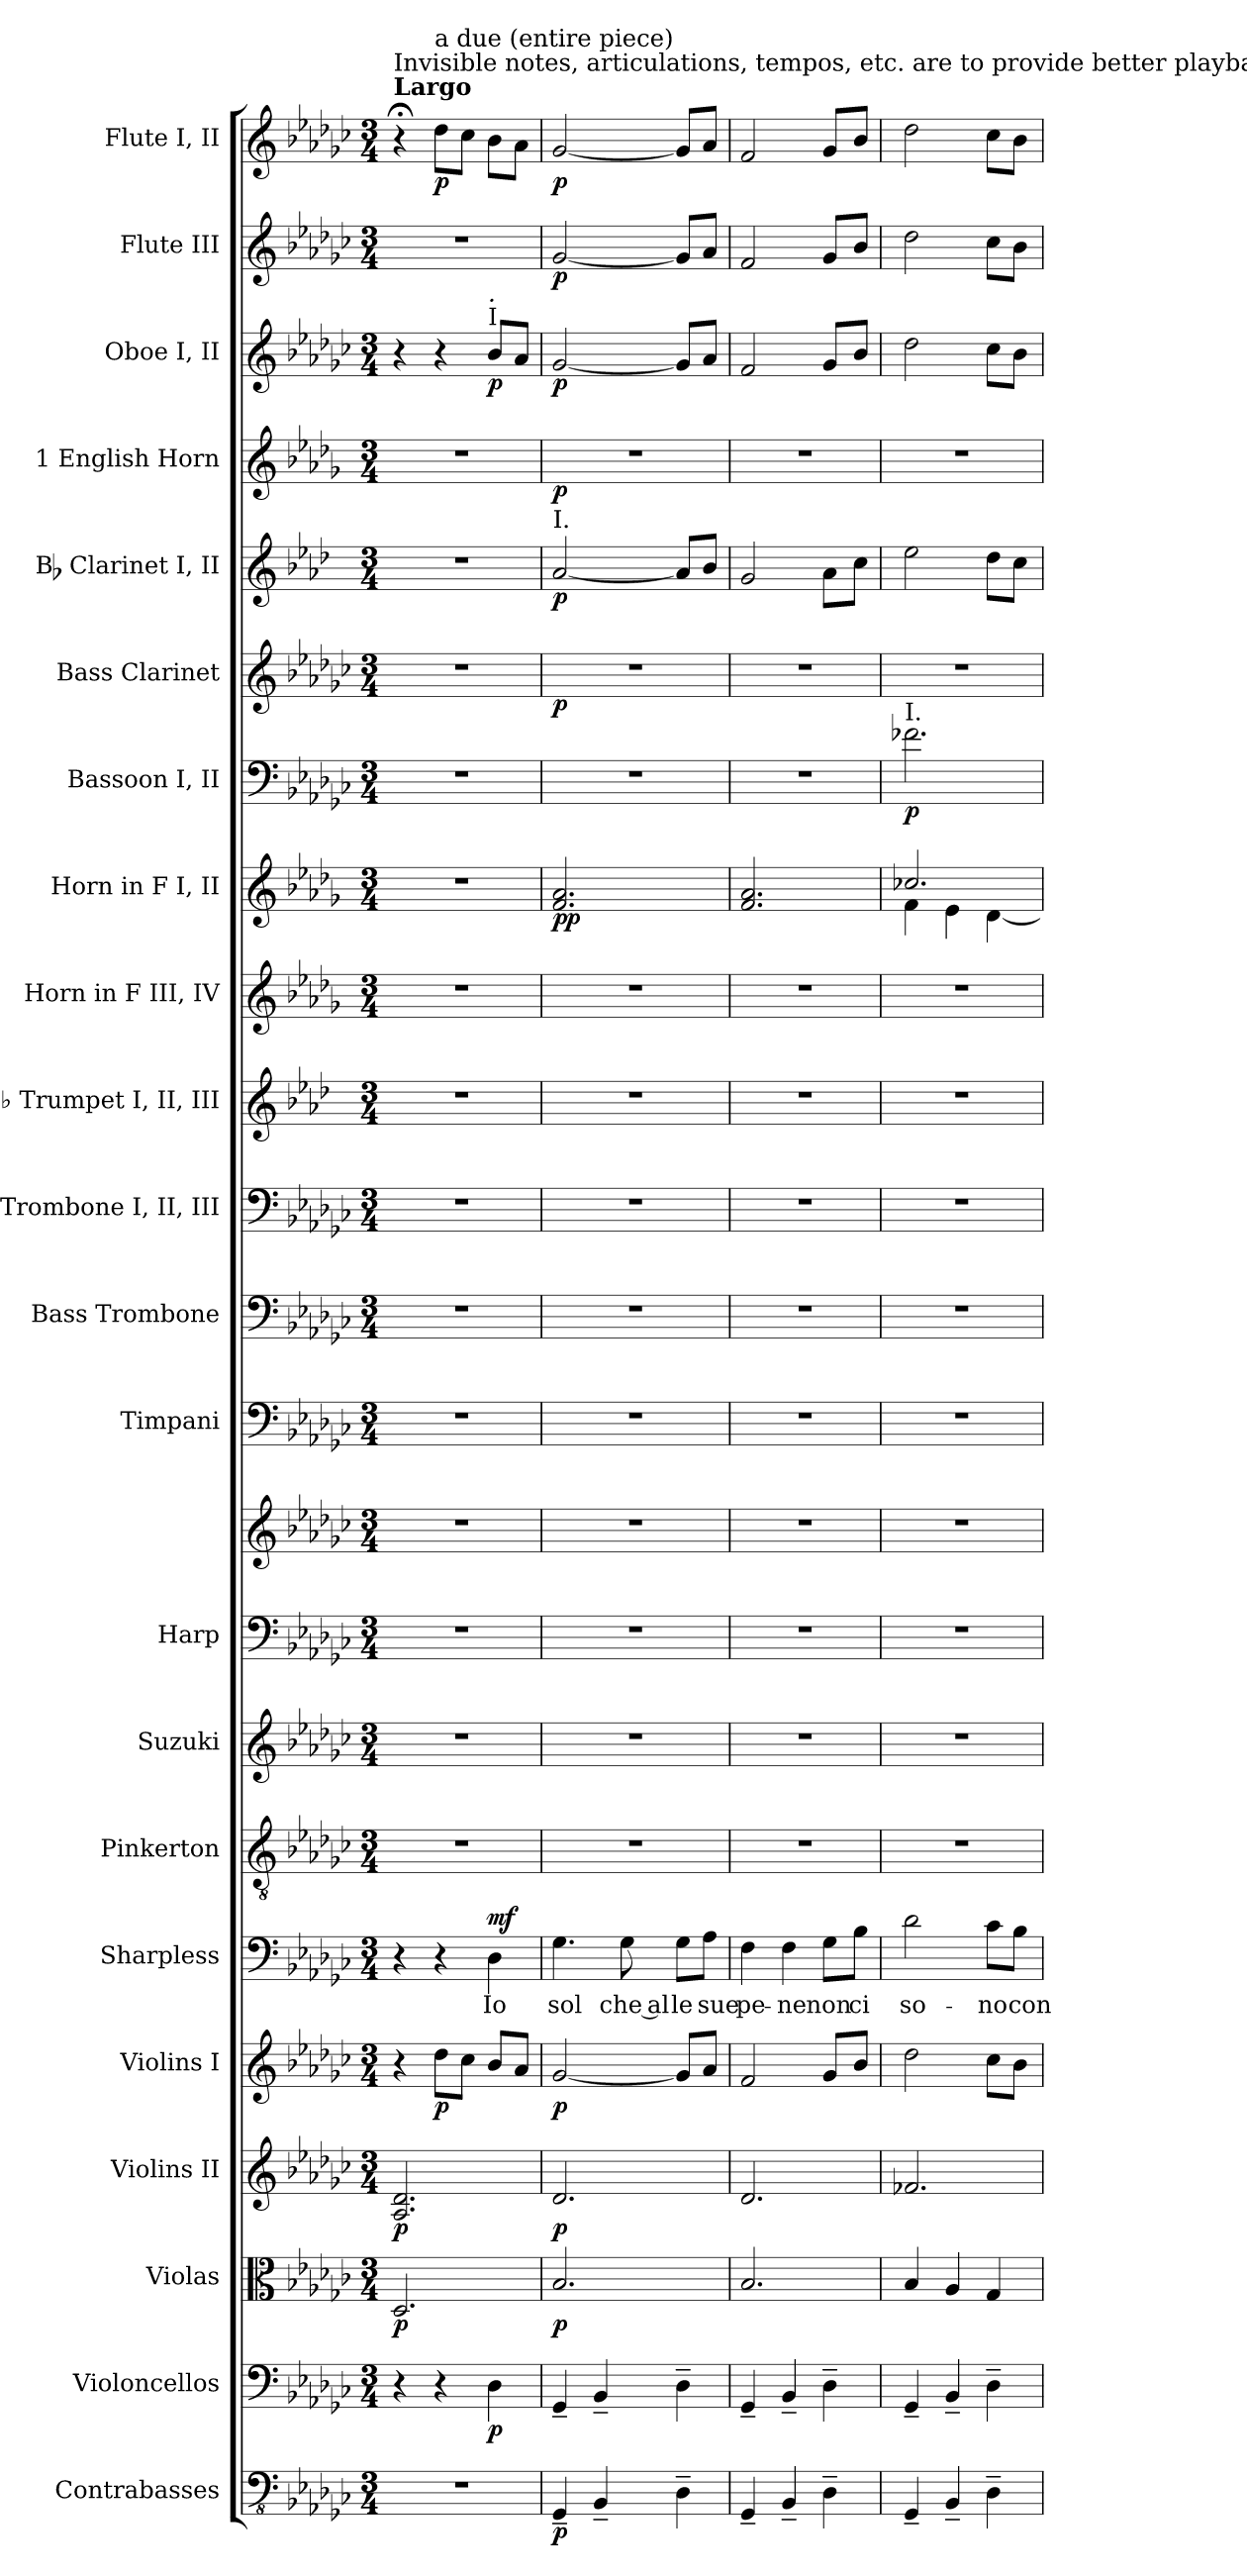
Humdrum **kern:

**kern	**dynam	**kern	**dynam	**kern	**dynam	**kern	**dynam	**kern	**dynam	**kern	**text	**dynam	**kern	**kern	**kern	**kern	**kern	**kern	**kern	**kern	**kern	**kern	**dynam	**kern	**dynam	**kern	**dynam	**kern	**dynam	**kern	**dynam	**kern	**dynam	**kern	**dynam	**kern	**dynam
*part22	*part22	*part21	*part21	*part20	*part20	*part19	*part19	*part18	*part18	*part17	*part17	*part17	*part16	*part15	*part14	*part14	*part13	*part12	*part11	*part10	*part9	*part8	*part8	*part7	*part7	*part6	*part6	*part5	*part5	*part4	*part4	*part3	*part3	*part2	*part2	*part1	*part1
*staff23	*staff23	*staff22	*staff22	*staff21	*staff21	*staff20	*staff20	*staff19	*staff19	*staff18	*staff18	*staff18	*staff17	*staff16	*staff15	*staff14	*staff13	*staff12	*staff11	*staff10	*staff9	*staff8	*staff8	*staff7	*staff7	*staff6	*staff6	*staff5	*staff5	*staff4	*staff4	*staff3	*staff3	*staff2	*staff2	*staff1	*staff1
*I"Contrabasses	*	*I"Violoncellos	*	*I"Violas	*	*I"Violins II	*	*I"Violins I	*	*I"Sharpless	*	*	*I"Pinkerton	*I"Suzuki	*I"Harp	*	*I"Timpani	*I"Bass Trombone	*I"Trombone I, II, III	*I"B♭ Trumpet I, II, III	*I"Horn in F III, IV	*I"Horn in F I, II	*	*I"Bassoon I, II	*	*I"Bass Clarinet	*	*I"Bb Clarinet I, II	*	*I"1 English Horn	*	*I"Oboe I, II	*	*I"Flute III	*	*I"Flute I, II	*
*I'Cbs.	*	*I'Vlcs.	*	*I'Vlas.	*	*I'Vlns. II	*	*I'Vlns. I	*	*I'Shar.	*	*	*I'Pink.	*I'Suz.	*I'Hrp.	*	*I'Timp.	*I'B. Trb.	*I'Trb. I-III	*I'B♭ Tpt. I-III	*	*	*	*I'Bsn. I, II	*	*I'B. Cl.	*	*I'Bb Cl. I, II	*	*I'E. Hn.	*	*I'Ob. I, II	*	*I'Fl. III	*	*I'Fl. I, II	*
*clefFv4	*	*clefF4	*	*clefC3	*	*clefG2	*	*clefG2	*	*clefF4	*	*	*clefGv2	*clefG2	*clefF4	*clefG2	*clefF4	*clefF4	*clefF4	*clefG2	*clefG2	*clefG2	*	*clefF4	*	*clefG2	*	*clefG2	*	*clefG2	*	*clefG2	*	*clefG2	*	*clefG2	*
*	*	*	*	*	*	*	*	*	*	*	*	*	*	*	*	*	*	*	*	*ITrd1c2	*ITrd4c7	*ITrd4c7	*	*	*	*ITrd8c14	*	*ITrd1c2	*	*ITrd4c7	*	*	*	*	*	*	*
*k[b-e-a-d-g-c-]	*	*k[b-e-a-d-g-c-]	*	*k[b-e-a-d-g-c-]	*	*k[b-e-a-d-g-c-]	*	*k[b-e-a-d-g-c-]	*	*k[b-e-a-d-g-c-]	*	*	*k[b-e-a-d-g-c-]	*k[b-e-a-d-g-c-]	*k[b-e-a-d-g-c-]	*k[b-e-a-d-g-c-]	*k[b-e-a-d-g-c-]	*k[b-e-a-d-g-c-]	*k[b-e-a-d-g-c-]	*k[b-e-a-d-g-c-]	*k[b-e-a-d-g-c-]	*k[b-e-a-d-g-c-]	*	*k[b-e-a-d-g-c-]	*	*k[b-e-a-d-g-c-]	*	*k[b-e-a-d-g-c-]	*	*k[b-e-a-d-g-c-]	*	*k[b-e-a-d-g-c-]	*	*k[b-e-a-d-g-c-]	*	*k[b-e-a-d-g-c-]	*
*M3/4	*	*M3/4	*	*M3/4	*	*M3/4	*	*M3/4	*	*M3/4	*	*	*M3/4	*M3/4	*M3/4	*M3/4	*M3/4	*M3/4	*M3/4	*M3/4	*M3/4	*M3/4	*	*M3/4	*	*M3/4	*	*M3/4	*	*M3/4	*	*M3/4	*	*M3/4	*	*M3/4	*
=1	=1	=1	=1	=1	=1	=1	=1	=1	=1	=1	=1	=1	=1	=1	=1	=1	=1	=1	=1	=1	=1	=1	=1	=1	=1	=1	=1	=1	=1	=1	=1	=1	=1	=1	=1	=1	=1
!	!	!	!	!	!	!	!	!	!	!	!	!	!	!	!	!	!	!	!	!	!	!	!	!	!	!	!	!	!	!	!	!	!	!	!	!LO:TX:a:B:t=Largo	!
!	!	!	!	!	!	!	!	!	!	!	!	!	!	!	!	!	!	!	!	!	!	!	!	!	!	!	!	!	!	!	!	!	!	!	!	!LO:TX:a:t=Invisible notes, articulations, tempos, etc. are to provide better playback due to technology limitations and to reflect actual performance practice.	!
!	!	!	!	!	!LO:DY:b	!	!LO:DY:b	!	!	!	!	!	!	!	!	!	!	!	!	!	!	!	!	!	!	!	!	!	!	!	!	!	!	!	!	!	!
2.r	.	4r	.	2.D-/	p	2.A-/ 2.d-/	p	4r	.	4r	.	.	2.r	2.r	2.r	2.r	2.r	2.r	2.r	2.r	2.r	2.r	.	2.r	.	2.r	.	2.r	.	2.r	.	4r	.	2.r	.	4r;<	.
!	!	!	!	!	!	!	!	!	!	!	!	!	!	!	!	!	!	!	!	!	!	!	!	!	!	!	!	!	!	!	!	!	!	!	!	!LO:TX:a:t=a due (entire piece)	!
!	!	!	!	!	!	!	!	!	!LO:DY:b	!	!	!	!	!	!	!	!	!	!	!	!	!	!	!	!	!	!	!	!	!	!	!	!	!	!	!	!LO:DY:b
.	.	4r	.	.	.	.	.	8dd-\L	p	4r	.	.	.	.	.	.	.	.	.	.	.	.	.	.	.	.	.	.	.	.	.	4r	.	.	.	8dd-\L	p
.	.	.	.	.	.	.	.	8cc-\J	.	.	.	.	.	.	.	.	.	.	.	.	.	.	.	.	.	.	.	.	.	.	.	.	.	.	.	8cc-\J	.
!	!	!	!	!	!	!	!	!	!	!	!	!	!	!	!	!	!	!	!	!	!	!	!	!	!	!	!	!	!	!	!	!LO:TX:a:t=I	!	!	!	!	!
!	!	!	!	!	!	!	!	!	!	!	!	!	!	!	!	!	!	!	!	!	!	!	!	!	!	!	!	!	!	!	!	!LO:TX:a:i:t=.	!	!	!	!	!
!	!	!	!LO:DY:b	!	!	!	!	!	!	!	!	!LO:DY:a	!	!	!	!	!	!	!	!	!	!	!	!	!	!	!	!	!	!	!	!	!LO:DY:b	!	!	!	!
.	.	4D-\	p	.	.	.	.	8b-/L	.	4D-\	Io	mf	.	.	.	.	.	.	.	.	.	.	.	.	.	.	.	.	.	.	.	8b-/L	p	.	.	8b-\L	.
.	.	.	.	.	.	.	.	8a-/J	.	.	.	.	.	.	.	.	.	.	.	.	.	.	.	.	.	.	.	.	.	.	.	8a-/J	.	.	.	8a-\J	.
=2	=2	=2	=2	=2	=2	=2	=2	=2	=2	=2	=2	=2	=2	=2	=2	=2	=2	=2	=2	=2	=2	=2	=2	=2	=2	=2	=2	=2	=2	=2	=2	=2	=2	=2	=2	=2	=2
!	!	!	!	!	!	!	!	!	!	!	!	!	!	!	!	!	!	!	!	!	!	!	!	!	!	!	!	!LO:TX:a:t=I.	!	!	!	!	!	!	!	!	!
!	!LO:DY:b	!	!	!	!LO:DY:b	!	!LO:DY:b	!	!LO:DY:b	!	!	!	!	!	!	!	!	!	!	!	!	!	!LO:DY:b	!	!	!	!	!	!	!	!	!	!	!	!	!	!
!	!	!	!	!	!	!	!	!	!	!	!	!	!	!	!	!	!	!	!	!	!	!	!LO:DY:n=1:b	!	!	!	!LO:DY:b	!	!LO:DY:b	!	!LO:DY:b	!	!LO:DY:b	!	!LO:DY:b	!	!LO:DY:b
4GGG-~/	p	4GG-~/	.	2.B-/	p	2.d-/	p	[2g-/	p	4.G-\	sol	.	2.r	2.r	2.r	2.r	2.r	2.r	2.r	2.r	2.r	2.B-/ 2.d-/	p p	2.r	.	2.r	p	[2g-/	p	2.r	p	[2g-/	p	[2g-/	p	[2g-/	p
4BBB-~/	.	4BB-~/	.	.	.	.	.	.	.	.	.	.	.	.	.	.	.	.	.	.	.	.	.	.	.	.	.	.	.	.	.	.	.	.	.	.	.
.	.	.	.	.	.	.	.	.	.	8G-\	che al	.	.	.	.	.	.	.	.	.	.	.	.	.	.	.	.	.	.	.	.	.	.	.	.	.	.
4DD-~\	.	4D-~\	.	.	.	.	.	8g-/L]	.	8G-\L	-le	.	.	.	.	.	.	.	.	.	.	.	.	.	.	.	.	8g-/L]	.	.	.	8g-/L]	.	8g-/L]	.	8g-/L]	.
.	.	.	.	.	.	.	.	8a-/J	.	8A-\J	sue	.	.	.	.	.	.	.	.	.	.	.	.	.	.	.	.	8a-/J	.	.	.	8a-/J	.	8a-/J	.	8a-/J	.
=3	=3	=3	=3	=3	=3	=3	=3	=3	=3	=3	=3	=3	=3	=3	=3	=3	=3	=3	=3	=3	=3	=3	=3	=3	=3	=3	=3	=3	=3	=3	=3	=3	=3	=3	=3	=3	=3
4GGG-~/	.	4GG-~/	.	2.B-/	.	2.d-/	.	2f/	.	4F\	pe-	.	2.r	2.r	2.r	2.r	2.r	2.r	2.r	2.r	2.r	2.B-/ 2.d-/	.	2.r	.	2.r	.	2f/	.	2.r	.	2f/	.	2f/	.	2f/	.
4BBB-~/	.	4BB-~/	.	.	.	.	.	.	.	4F\	-ne	.	.	.	.	.	.	.	.	.	.	.	.	.	.	.	.	.	.	.	.	.	.	.	.	.	.
4DD-~\	.	4D-~\	.	.	.	.	.	8g-/L	.	8G-\L	non	.	.	.	.	.	.	.	.	.	.	.	.	.	.	.	.	8g-\L	.	.	.	8g-/L	.	8g-/L	.	8g-/L	.
.	.	.	.	.	.	.	.	8b-/J	.	8B-\J	ci	.	.	.	.	.	.	.	.	.	.	.	.	.	.	.	.	8b-\J	.	.	.	8b-/J	.	8b-/J	.	8b-/J	.
=4	=4	=4	=4	=4	=4	=4	=4	=4	=4	=4	=4	=4	=4	=4	=4	=4	=4	=4	=4	=4	=4	=4	=4	=4	=4	=4	=4	=4	=4	=4	=4	=4	=4	=4	=4	=4	=4
*	*	*	*	*	*	*	*	*	*	*	*	*	*	*	*	*	*	*	*	*	*	*^	*	*	*	*	*	*	*	*	*	*	*	*	*	*	*
!	!	!	!	!	!	!	!	!	!	!	!	!	!	!	!	!	!	!	!	!	!	!	!	!	!LO:TX:a:t=I.	!	!	!	!	!	!	!	!	!	!	!	!	!
!	!	!	!	!	!	!	!	!	!	!	!	!	!	!	!	!	!	!	!	!	!	!	!	!	!	!LO:DY:b	!	!	!	!	!	!	!	!	!	!	!	!
4GGG-~/	.	4GG-~/	.	4B-/	.	2.f-X/	.	2dd-\	.	2d-\	so-	.	2.r	2.r	2.r	2.r	2.r	2.r	2.r	2.r	2.r	2.f-X/	4B-\	.	2.f-X\	p	2.r	.	2dd-\	.	2.r	.	2dd-\	.	2dd-\	.	2dd-\	.
4BBB-~/	.	4BB-~/	.	4A-/	.	.	.	.	.	.	.	.	.	.	.	.	.	.	.	.	.	.	4A-\	.	.	.	.	.	.	.	.	.	.	.	.	.	.	.
4DD-~\	.	4D-~\	.	4G-/	.	.	.	8cc-\L	.	8c-\L	-no	.	.	.	.	.	.	.	.	.	.	.	[4G-\	.	.	.	.	.	8cc-\L	.	.	.	8cc-\L	.	8cc-\L	.	8cc-\L	.
.	.	.	.	.	.	.	.	8b-\J	.	8B-\J	con	.	.	.	.	.	.	.	.	.	.	.	.	.	.	.	.	.	8b-\J	.	.	.	8b-\J	.	8b-\J	.	8b-\J	.
*	*	*	*	*	*	*	*	*	*	*	*	*	*	*	*	*	*	*	*	*	*	*v	*v	*	*	*	*	*	*	*	*	*	*	*	*	*	*	*
=	=	=	=	=	=	=	=	=	=	=	=	=	=	=	=	=	=	=	=	=	=	=	=	=	=	=	=	=	=	=	=	=	=	=	=	=	=
*-	*-	*-	*-	*-	*-	*-	*-	*-	*-	*-	*-	*-	*-	*-	*-	*-	*-	*-	*-	*-	*-	*-	*-	*-	*-	*-	*-	*-	*-	*-	*-	*-	*-	*-	*-	*-	*-
